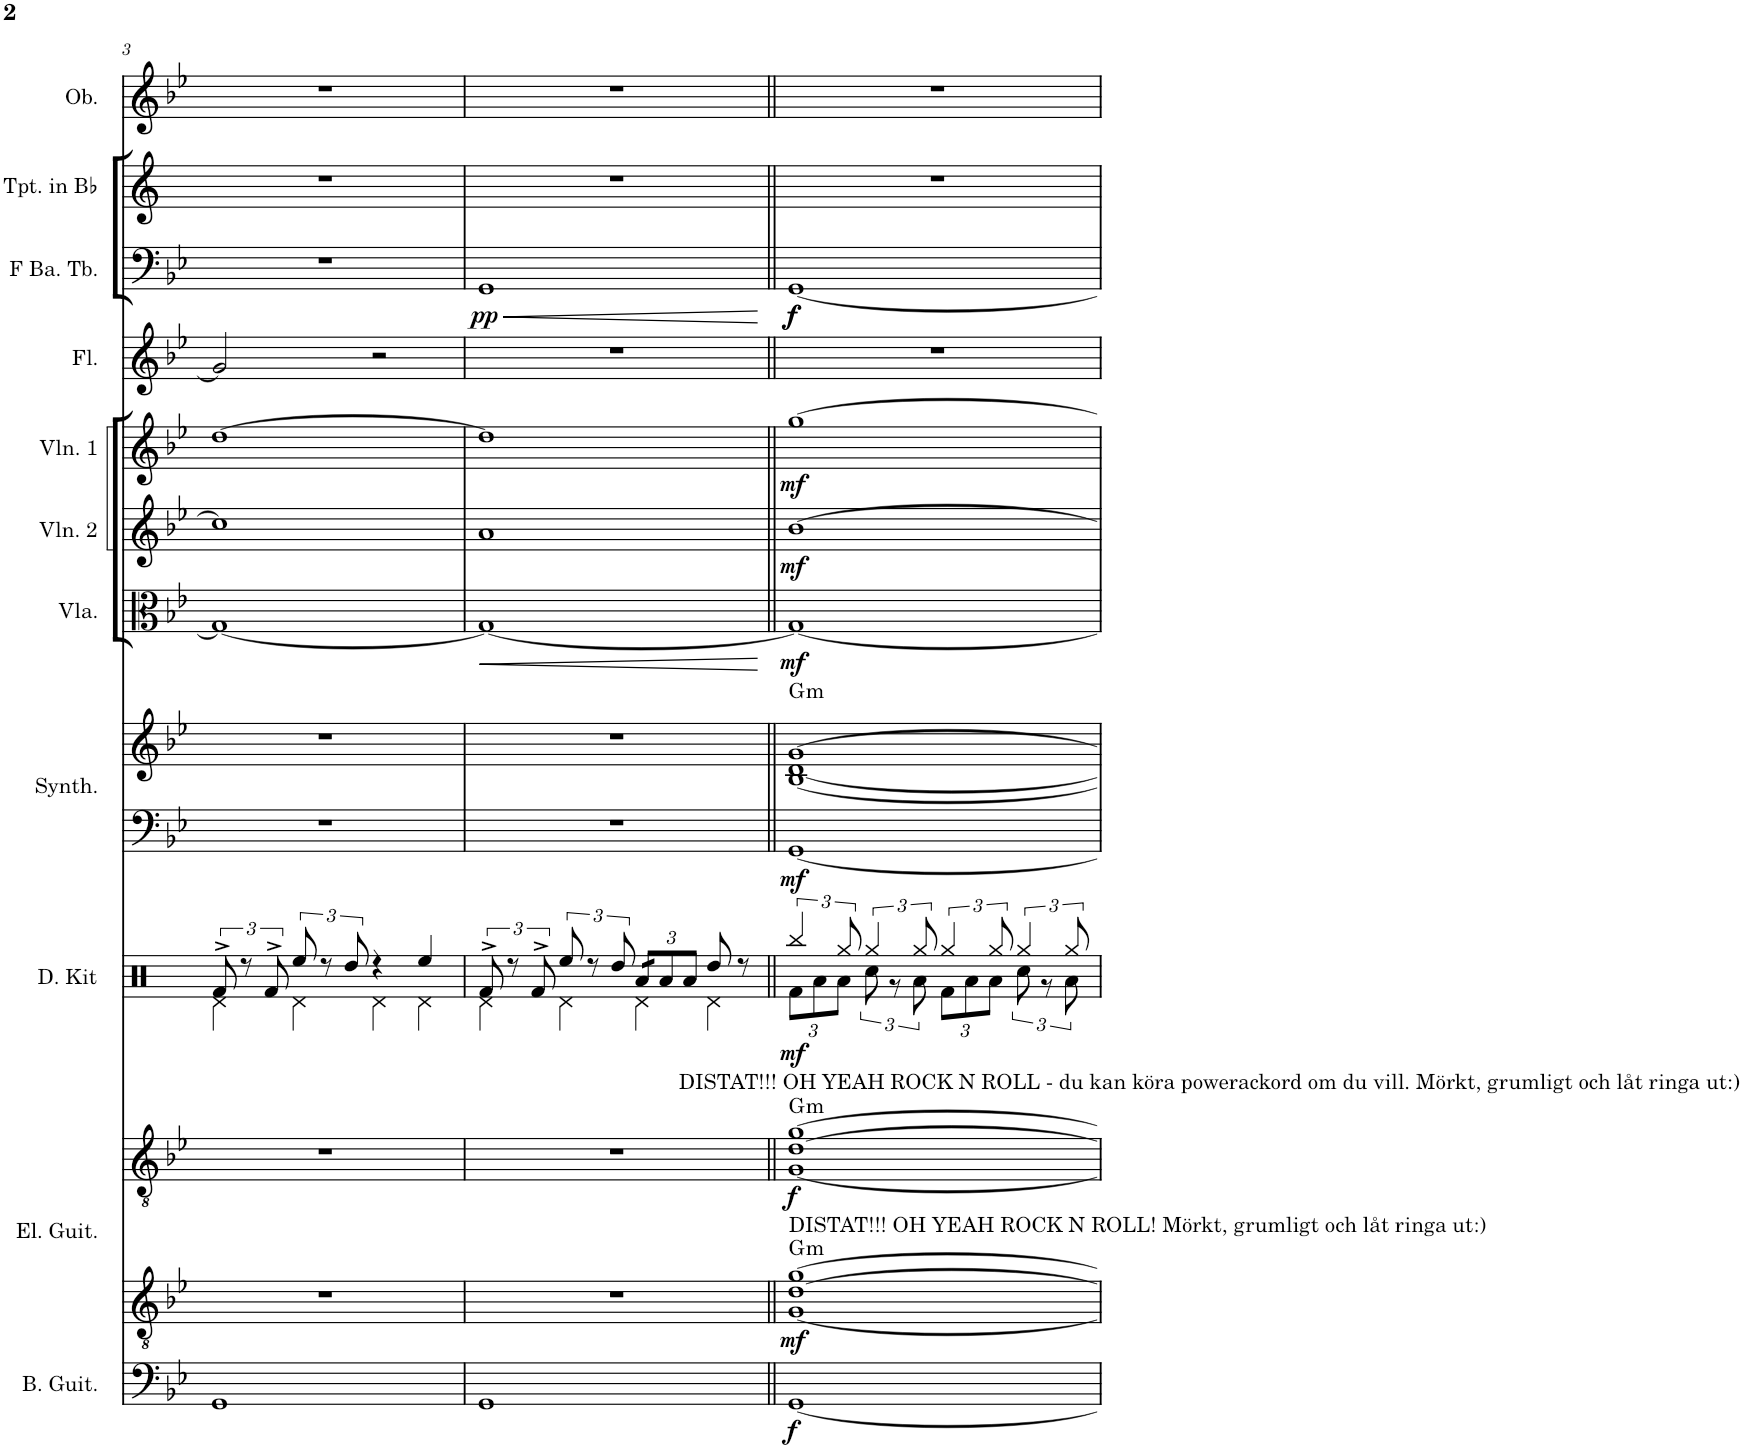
**kern	**dynam	**kern	**kern	**dynam	**harte	**kern	**dynam	**kern	**kern	**dynam	**harte	**kern	**dynam	**kern	**dynam	**kern	**dynam	**kern	**kern	**dynam	**kern	**kern
*part11	*part11	*part10	*part10	*part10	*part10	*part9	*part9	*part8	*part8	*part8	*part8	*part7	*part7	*part6	*part6	*part5	*part5	*part4	*part3	*part3	*part2	*part1
*staff13	*staff13	*staff12	*staff11	*staff11/12	*	*staff10	*staff10	*staff9	*staff8	*staff8/9	*	*staff7	*staff7	*staff6	*staff6	*staff5	*staff5	*staff4	*staff3	*staff3	*staff2	*staff1
*I"Bass Guitar	*	*I"Electric Guitar	*	*	*	*I"Drum Kit	*	*I"Choir Synthesizer	*	*	*	*I"Viola	*	*I"Violin 2	*	*I"Violin 1	*	*I"Flute	*I"F Bass Tuba	*	*I"Trumpet in Bb	*I"Oboe
*I'B. Guit.	*	*I'El. Guit.	*	*	*	*I'D. Kit	*	*I'Synth.	*	*	*	*I'Vla.	*	*I'Vln. 2	*	*I'Vln. 1	*	*I'Fl.	*I'F Ba. Tb.	*	*I'Tpt. in Bb	*I'Ob.
!!LO:PB:g=z
*clefF4	*	*clefGv2	*clefGv2	*	*	*clefX	*	*clefF4	*clefG2	*	*	*clefC3	*	*clefG2	*	*clefG2	*	*clefG2	*clefF4	*	*clefG2	*clefG2
*Trd7c12	*	*	*	*	*	*	*	*	*	*	*	*	*	*	*	*	*	*	*	*	*Trd1c2	*
*k[b-e-]	*	*k[b-e-]	*k[b-e-]	*	*	*k[]	*	*k[b-e-]	*k[b-e-]	*	*	*k[b-e-]	*	*k[b-e-]	*	*k[b-e-]	*	*k[b-e-]	*k[b-e-]	*	*k[]	*k[b-e-]
*M4/4	*	*M4/4	*M4/4	*	*	*M4/4	*	*M4/4	*M4/4	*	*	*M4/4	*	*M4/4	*	*M4/4	*	*M4/4	*M4/4	*	*M4/4	*M4/4
=3	=3	=3	=3	=3	=3	=3	=3	=3	=3	=3	=3	=3	=3	=3	=3	=3	=3	=3	=3	=3	=3	=3
*	*	*	*	*	*	*^	*	*	*	*	*	*	*	*	*	*	*	*	*	*	*	*
1GG	.	1r	1r	.	.	12Rf^/	4Rd\	.	1r	1r	.	.	1G_	.	1cc]	.	[1dd	.	2g/]	1r	.	1r	1r
.	.	.	.	.	.	12r	.	.	.	.	.	.	.	.	.	.	.	.	.	.	.	.	.
.	.	.	.	.	.	12Rf^/	.	.	.	.	.	.	.	.	.	.	.	.	.	.	.	.	.
.	.	.	.	.	.	12Ree/	4Rd\	.	.	.	.	.	.	.	.	.	.	.	.	.	.	.	.
.	.	.	.	.	.	12r	.	.	.	.	.	.	.	.	.	.	.	.	.	.	.	.	.
.	.	.	.	.	.	12Rdd/	.	.	.	.	.	.	.	.	.	.	.	.	.	.	.	.	.
.	.	.	.	.	.	4r	4Rd\	.	.	.	.	.	.	.	.	.	.	.	2r	.	.	.	.
.	.	.	.	.	.	4Ree/	4Rd\	.	.	.	.	.	.	.	.	.	.	.	.	.	.	.	.
=4	=4	=4	=4	=4	=4	=4	=4	=4	=4	=4	=4	=4	=4	=4	=4	=4	=4	=4	=4	=4	=4	=4	=4
!	!	!	!	!	!	!	!	!	!	!	!	!	!	!LO:HP:b	!	!	!	!	!	!	!LO:HP:b	!	!
!	!	!	!	!	!	!	!	!	!	!	!	!	!	!	!	!	!	!	!	!	!LO:DY:n=1:b	!	!
1GG	.	1r	1r	.	.	12Rf^/	4Rd\	.	1r	1r	.	.	1G_	<	1a	.	1dd]	.	1r	1GG	< pp	1r	1r
.	.	.	.	.	.	12r	.	.	.	.	.	.	.	.	.	.	.	.	.	.	.	.	.
.	.	.	.	.	.	12Rf^/	.	.	.	.	.	.	.	.	.	.	.	.	.	.	.	.	.
.	.	.	.	.	.	12Ree/	4Rd\	.	.	.	.	.	.	.	.	.	.	.	.	.	.	.	.
.	.	.	.	.	.	12r	.	.	.	.	.	.	.	.	.	.	.	.	.	.	.	.	.
.	.	.	.	.	.	12Rdd/	.	.	.	.	.	.	.	.	.	.	.	.	.	.	.	.	.
*	*	*	*	*	*	*Xbrackettup	*	*	*	*	*	*	*	*	*	*	*	*	*	*	*	*	*
*	*	*	*	*	*	*tremolo	*	*	*	*	*	*	*	*	*	*	*	*	*	*	*	*	*
.	.	.	.	.	.	24Ra/LL	4Rd\	.	.	.	.	.	.	.	.	.	.	.	.	.	.	.	.
.	.	.	.	.	.	24Ra/	.	.	.	.	.	.	.	.	.	.	.	.	.	.	.	.	.
*	*	*	*	*	*	*Xtremolo	*	*	*	*	*	*	*	*	*	*	*	*	*	*	*	*	*
.	.	.	.	.	.	12Ra/	.	.	.	.	.	.	.	.	.	.	.	.	.	.	.	.	.
.	.	.	.	.	.	12Ra/J	.	.	.	.	.	.	.	.	.	.	.	.	.	.	.	.	.
.	.	.	.	.	.	8Rdd/	4Rd\	.	.	.	.	.	.	.	.	.	.	.	.	.	.	.	.
.	.	.	.	.	.	8r	.	.	.	.	.	.	.	.	.	.	.	.	.	.	.	.	.
*	*	*	*	*	*	*v	*v	*	*	*	*	*	*	*	*	*	*	*	*	*	*	*	*
.	.	.	.	.	.	.	.	.	.	.	.	.	[	.	.	.	.	.	.	[	.	.
=5||	=5||	=5||	=5||	=5||	=5||	=5||	=5||	=5||	=5||	=5||	=5||	=5||	=5||	=5||	=5||	=5||	=5||	=5||	=5||	=5||	=5||	=5||
*	*	*	*	*	*	*^	*	*	*	*	*	*	*	*	*	*	*	*	*	*	*	*
*	*	*	*	*	*	*brackettup	*Xbrackettup	*	*	*	*	*	*	*	*	*	*	*	*	*	*	*	*
!	!	!	!LO:TX:a:t=DISTAT!!! OH YEAH ROCK N ROLL - du kan köra powerackord om du vill. Mörkt, grumligt och låt ringa ut&colon;)	!	!	!	!	!	!	!	!	!	!	!	!	!	!	!	!	!	!	!	!
!	!	!LO:TX:a:t=DISTAT!!! OH YEAH ROCK N ROLL! Mörkt, grumligt och låt ringa ut&colon;)	!	!	!	!	!	!	!	!	!	!	!	!	!	!	!	!	!	!	!	!	!
!	!LO:DY:b	!	!	!LO:DY:b=2	!	!	!	!	!	!	!	!	!	!	!	!	!	!	!	!	!	!	!
!	!	!	!	!LO:DY:n=1:b	!	!	!	!LO:DY:b	!	!	!LO:DY:b=2	!	!	!LO:DY:b	!	!LO:DY:b	!	!LO:DY:b	!	!	!LO:DY:b	!	!
!	!	!	!	!	!LO:H:n=1:kt=m	!	!	!	!	!	!	!	!	!	!	!	!	!	!	!	!LO:DY:n=1:b	!	!
!	!	!	!	!	!LO:H:n=2:kt=m	!	!	!	!	!	!	!LO:H:kt=m	!	!	!	!	!	!	!	!	!	!	!
[1GG	f	[1G [1d [1g	[1G [1d [1g	mf f	G:min G:min	6Rbb/	12Rf\L	mf	[1GG	[1B- [1d [1g	mf	G:min	1G_	mf	[1b-	mf	[1gg	mf	1r	[1GG	f f	1r	1r
.	.	.	.	.	.	.	12Ra\	.	.	.	.	.	.	.	.	.	.	.	.	.	.	.	.
.	.	.	.	.	.	12Rgg/	12Ra\J	.	.	.	.	.	.	.	.	.	.	.	.	.	.	.	.
*	*	*	*	*	*	*brackettup	*	*	*	*	*	*	*	*	*	*	*	*	*	*	*	*	*
.	.	.	.	.	.	6Rgg/	12Rcc\	.	.	.	.	.	.	.	.	.	.	.	.	.	.	.	.
.	.	.	.	.	.	.	12r	.	.	.	.	.	.	.	.	.	.	.	.	.	.	.	.
.	.	.	.	.	.	12Rgg/	12Ra\	.	.	.	.	.	.	.	.	.	.	.	.	.	.	.	.
*	*	*	*	*	*	*	*Xbrackettup	*	*	*	*	*	*	*	*	*	*	*	*	*	*	*	*
.	.	.	.	.	.	6Rgg/	12Rf\L	.	.	.	.	.	.	.	.	.	.	.	.	.	.	.	.
.	.	.	.	.	.	.	12Ra\	.	.	.	.	.	.	.	.	.	.	.	.	.	.	.	.
.	.	.	.	.	.	12Rgg/	12Ra\J	.	.	.	.	.	.	.	.	.	.	.	.	.	.	.	.
*	*	*	*	*	*	*brackettup	*	*	*	*	*	*	*	*	*	*	*	*	*	*	*	*	*
.	.	.	.	.	.	6Rgg/	12Rcc\	.	.	.	.	.	.	.	.	.	.	.	.	.	.	.	.
.	.	.	.	.	.	.	12r	.	.	.	.	.	.	.	.	.	.	.	.	.	.	.	.
.	.	.	.	.	.	12Rgg/	12Ra\	.	.	.	.	.	.	.	.	.	.	.	.	.	.	.	.
*	*	*	*	*	*	*v	*v	*	*	*	*	*	*	*	*	*	*	*	*	*	*	*	*
=	=	=	=	=	=	=	=	=	=	=	=	=	=	=	=	=	=	=	=	=	=	=
*-	*-	*-	*-	*-	*-	*-	*-	*-	*-	*-	*-	*-	*-	*-	*-	*-	*-	*-	*-	*-	*-	*-
